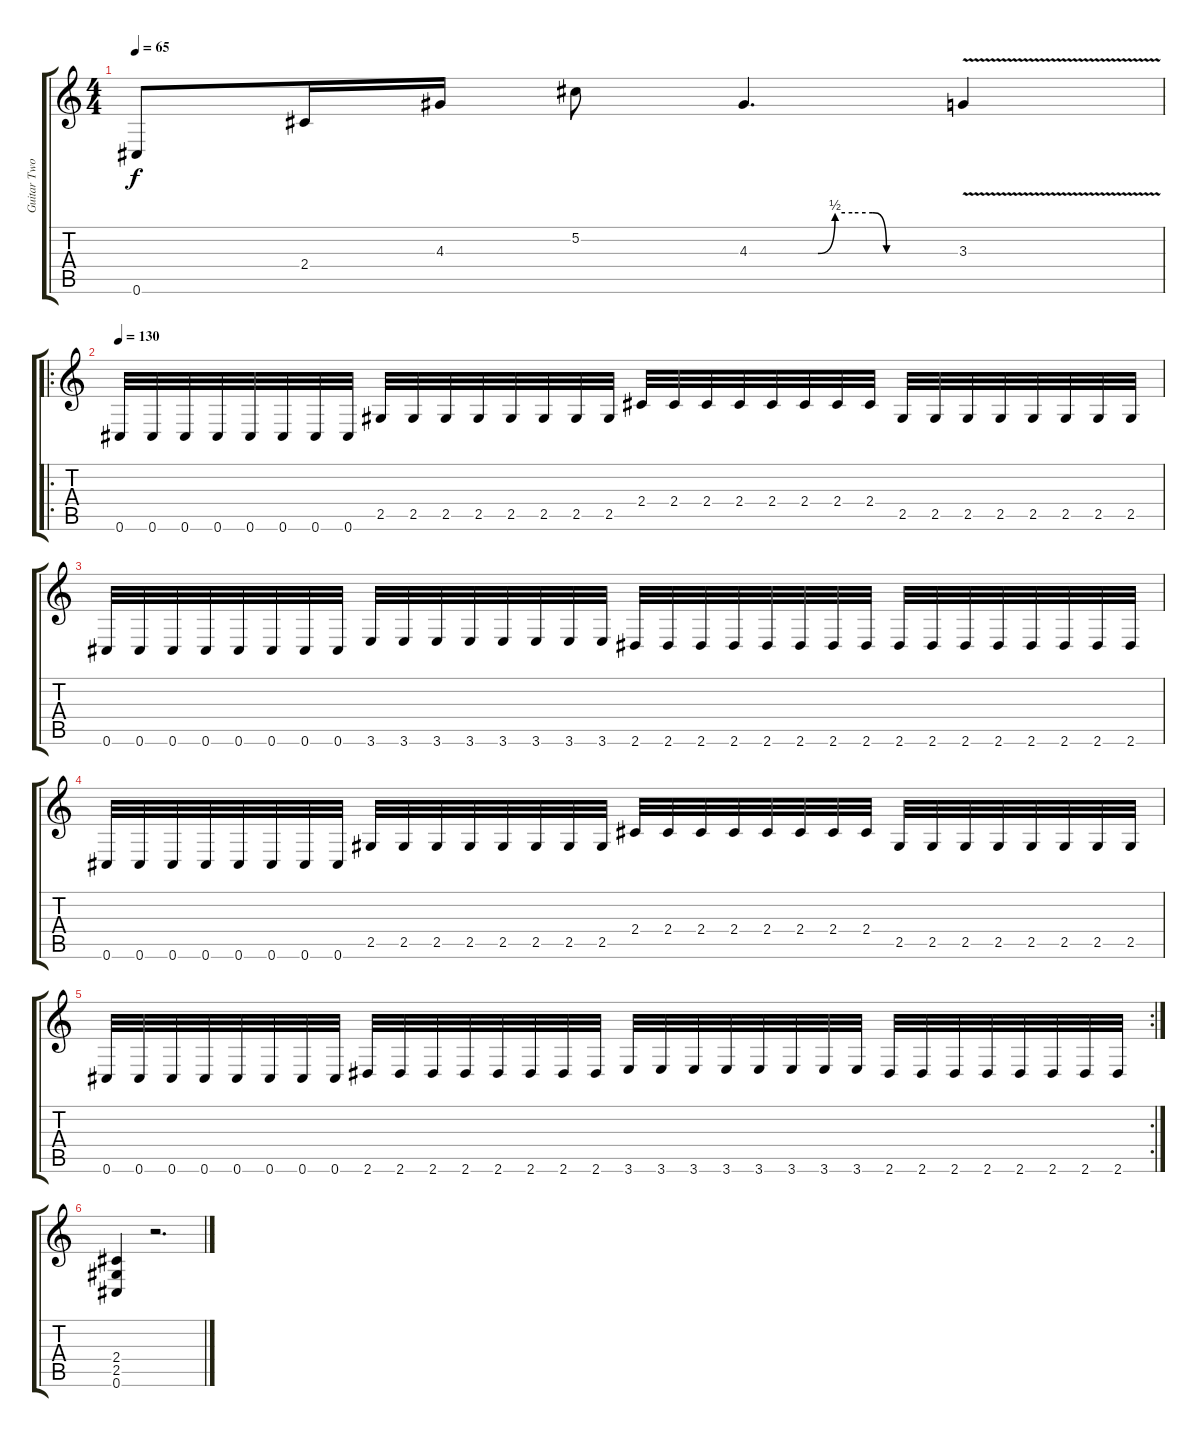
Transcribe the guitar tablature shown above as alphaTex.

\track ("Guitar Two" "Guitar Two") {instrument distortionguitar}
\staff {score tabs}
\tuning (Db4 Ab3 E3 B2 Gb2 Db2) {hide}
\ts (4 4)
\tempo 65
\clef g2
\ks c
0.6.8{dy f} 2.4.16 4.3.16 5.2.8 4.3{be (custom 0 0 10 0 20 0 25 2 30 2 36 2 40 0 50 0 60 0)}.4{d} 3.3{v}.4 |
\ro
\tempo 130
0.6.32 0.6.32 0.6.32 0.6.32 0.6.32 0.6.32 0.6.32 0.6.32 2.5.32 2.5.32 2.5.32 2.5.32 2.5.32 2.5.32 2.5.32 2.5.32 2.4.32 2.4.32 2.4.32 2.4.32 2.4.32 2.4.32 2.4.32 2.4.32 2.5.32 2.5.32 2.5.32 2.5.32 2.5.32 2.5.32 2.5.32 2.5.32 |
0.6.32 0.6.32 0.6.32 0.6.32 0.6.32 0.6.32 0.6.32 0.6.32 3.6.32 3.6.32 3.6.32 3.6.32 3.6.32 3.6.32 3.6.32 3.6.32 2.6.32 2.6.32 2.6.32 2.6.32 2.6.32 2.6.32 2.6.32 2.6.32 2.6.32 2.6.32 2.6.32 2.6.32 2.6.32 2.6.32 2.6.32 2.6.32 |
0.6.32 0.6.32 0.6.32 0.6.32 0.6.32 0.6.32 0.6.32 0.6.32 2.5.32 2.5.32 2.5.32 2.5.32 2.5.32 2.5.32 2.5.32 2.5.32 2.4.32 2.4.32 2.4.32 2.4.32 2.4.32 2.4.32 2.4.32 2.4.32 2.5.32 2.5.32 2.5.32 2.5.32 2.5.32 2.5.32 2.5.32 2.5.32 |
\rc 2
0.6.32 0.6.32 0.6.32 0.6.32 0.6.32 0.6.32 0.6.32 0.6.32 2.6.32 2.6.32 2.6.32 2.6.32 2.6.32 2.6.32 2.6.32 2.6.32 3.6.32 3.6.32 3.6.32 3.6.32 3.6.32 3.6.32 3.6.32 3.6.32 2.6.32 2.6.32 2.6.32 2.6.32 2.6.32 2.6.32 2.6.32 2.6.32 |
(2.4 2.5 0.6).4 r.2{d}
